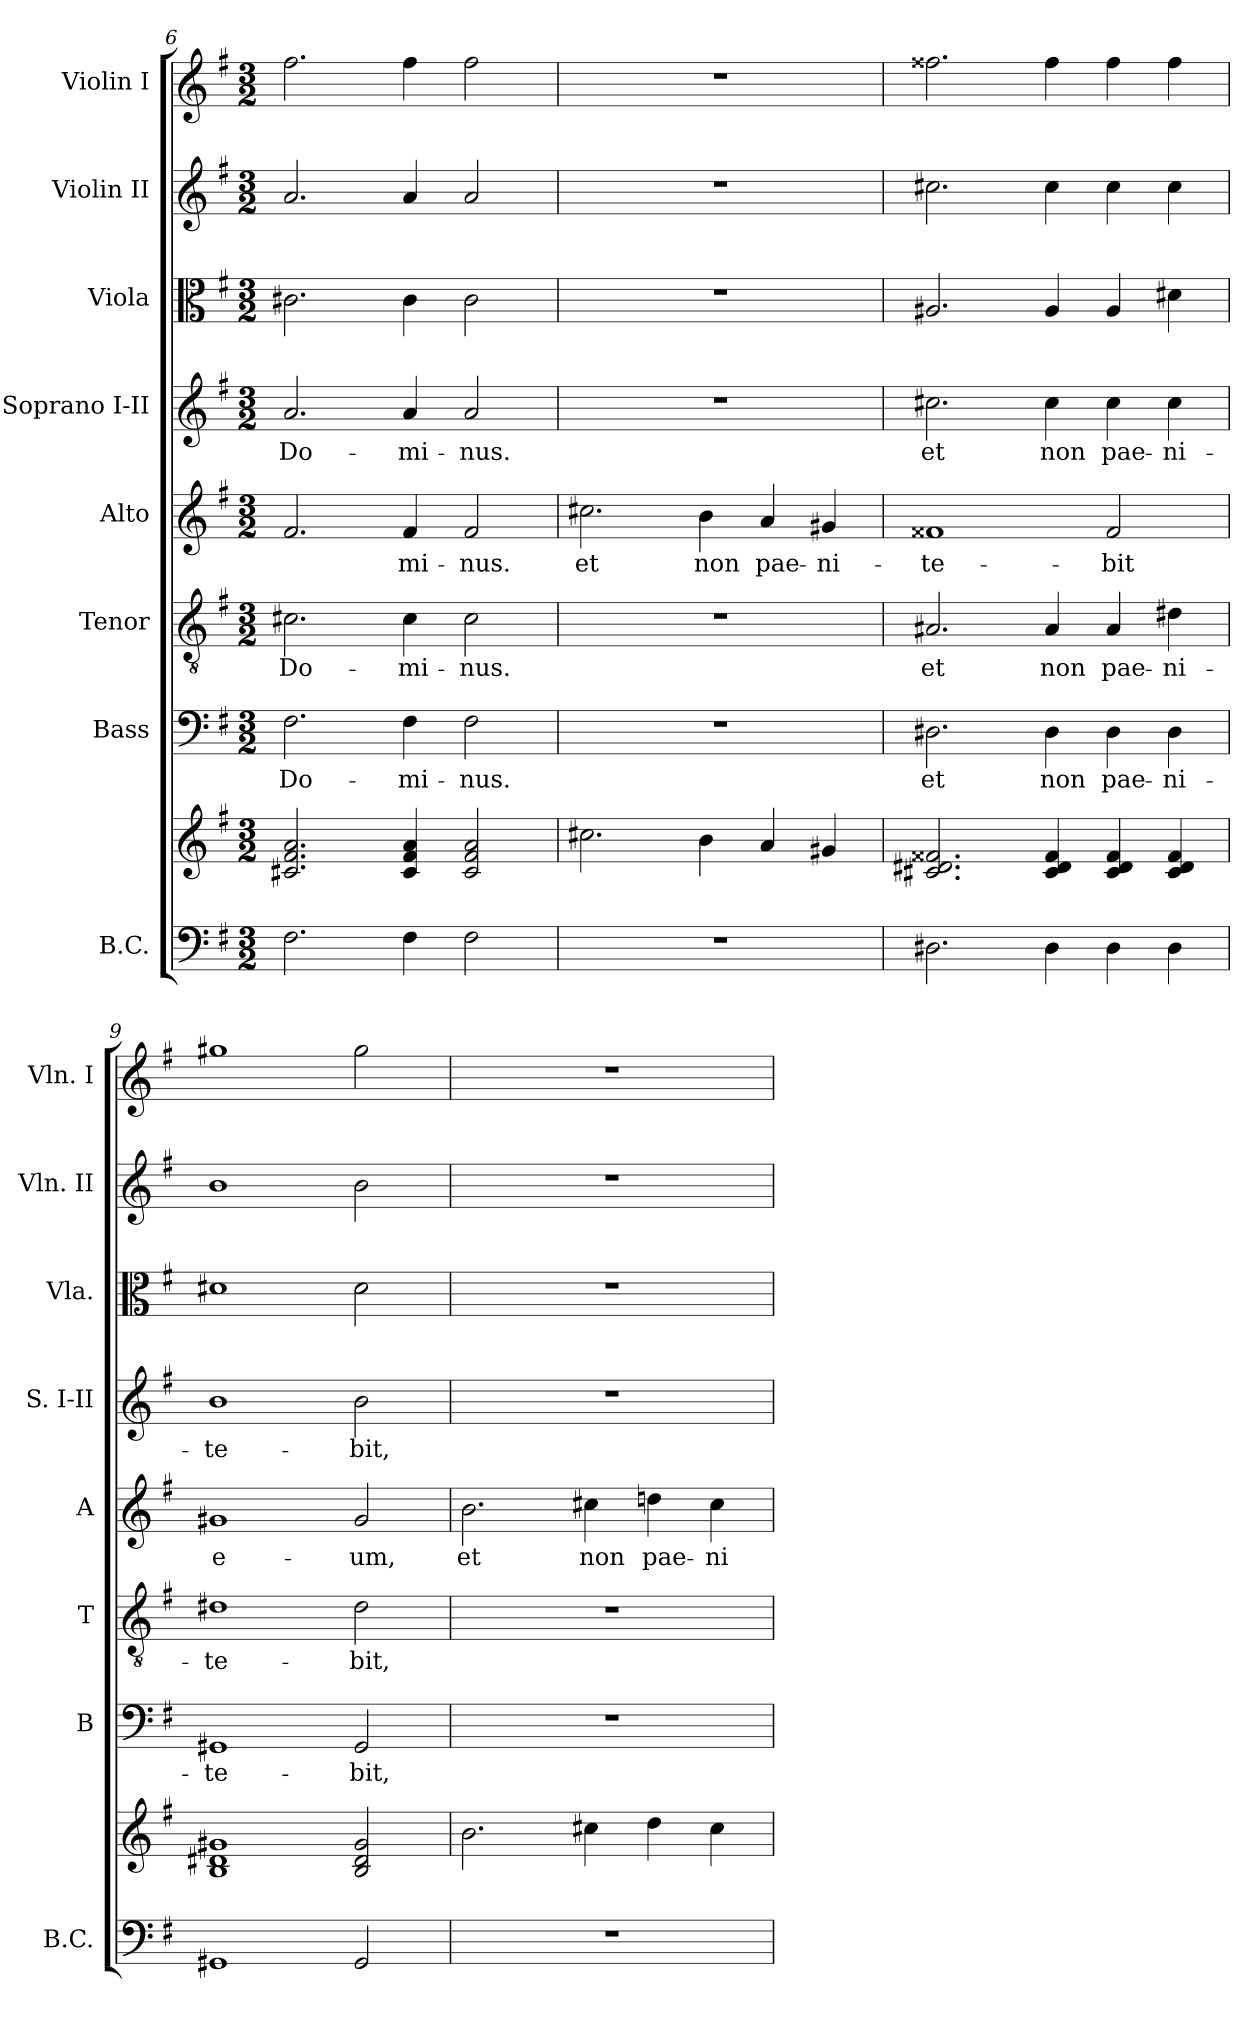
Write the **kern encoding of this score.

**kern	**kern	**kern	**text	**kern	**text	**kern	**text	**kern	**text	**kern	**kern	**kern
*part8	*part8	*part7	*part7	*part6	*part6	*part5	*part5	*part4	*part4	*part3	*part2	*part1
*staff9	*staff8	*staff7	*staff7	*staff6	*staff6	*staff5	*staff5	*staff4	*staff4	*staff3	*staff2	*staff1
*I"B.C.	*	*I"Bass	*	*I"Tenor	*	*I"Alto	*	*I"Soprano I-II	*	*I"Viola	*I"Violin II	*I"Violin I
*I'B.C.	*	*I'B	*	*I'T	*	*I'A	*	*I'S. I-II	*	*I'Vla.	*I'Vln. II	*I'Vln. I
*clefF4	*clefG2	*clefF4	*	*clefGv2	*	*clefG2	*	*clefG2	*	*clefC3	*clefG2	*clefG2
*k[f#]	*k[f#]	*k[f#]	*	*k[f#]	*	*k[f#]	*	*k[f#]	*	*k[f#]	*k[f#]	*k[f#]
*e:	*e:	*e:	*	*e:	*	*e:	*	*e:	*	*e:	*e:	*e:
*M3/2	*M3/2	*M3/2	*	*M3/2	*	*M3/2	*	*M3/2	*	*M3/2	*M3/2	*M3/2
=6	=6	=6	=6	=6	=6	=6	=6	=6	=6	=6	=6	=6
!	!	!	!LO:LY:b	!	!LO:LY:b	!	!	!	!LO:LY:b	!	!	!
2.F#\	2.c#X/ 2.f#/ 2.a/	2.F#\	Do-	2.c#X\	Do-	2.f#/	.	2.a/	Do-	2.c#X\	2.a/	2.ff#\
!	!	!	!LO:LY:b	!	!LO:LY:b	!	!LO:LY:b	!	!LO:LY:b	!	!	!
4F#\	4c#/ 4f#/ 4a/	4F#\	-mi-	4c#\	-mi-	4f#/	-mi-	4a/	-mi-	4c#\	4a/	4ff#\
!	!	!	!LO:LY:b	!	!LO:LY:b	!	!LO:LY:b	!	!LO:LY:b	!	!	!
2F#\	2c#/ 2f#/ 2a/	2F#\	-nus.	2c#\	-nus.	2f#/	-nus.	2a/	-nus.	2c#\	2a/	2ff#\
=7	=7	=7	=7	=7	=7	=7	=7	=7	=7	=7	=7	=7
!	!	!	!	!	!	!	!LO:LY:b	!	!	!	!	!
1.r	2.cc#X\	1.r	.	1.r	.	2.cc#X\	et	1.r	.	1.r	1.r	1.r
!	!	!	!	!	!	!	!LO:LY:b	!	!	!	!	!
.	4b\	.	.	.	.	4b\	non	.	.	.	.	.
!	!	!	!	!	!	!	!LO:LY:b	!	!	!	!	!
.	4a/	.	.	.	.	4a/	pae-	.	.	.	.	.
!	!	!	!	!	!	!	!LO:LY:b	!	!	!	!	!
.	4g#X/	.	.	.	.	4g#X/	-ni-	.	.	.	.	.
=8	=8	=8	=8	=8	=8	=8	=8	=8	=8	=8	=8	=8
!	!	!	!LO:LY:b	!	!LO:LY:b	!	!LO:LY:b	!	!LO:LY:b	!	!	!
2.D#X\	2.c#X/ 2.d#X/ 2.f##X/	2.D#X\	et	2.A#X/	et	1f##X	-te-	2.cc#X\	et	2.A#X/	2.cc#X\	2.ff##X\
!	!	!	!LO:LY:b	!	!LO:LY:b	!	!	!	!LO:LY:b	!	!	!
4D#\	4c#/ 4d#/ 4f##/	4D#\	non	4A#/	non	.	.	4cc#\	non	4A#/	4cc#\	4ff##\
!	!	!	!LO:LY:b	!	!LO:LY:b	!	!LO:LY:b	!	!LO:LY:b	!	!	!
4D#\	4c#/ 4d#/ 4f##/	4D#\	pae-	4A#/	pae-	2f##/	-bit	4cc#\	pae-	4A#/	4cc#\	4ff##\
!	!	!	!LO:LY:b	!	!LO:LY:b	!	!	!	!LO:LY:b	!	!	!
4D#\	4c#/ 4d#/ 4f##/	4D#\	-ni-	4d#X\	-ni-	.	.	4cc#\	-ni-	4d#X\	4cc#\	4ff##\
!!LO:PB:g=z
=9	=9	=9	=9	=9	=9	=9	=9	=9	=9	=9	=9	=9
!	!	!	!LO:LY:b	!	!LO:LY:b	!	!LO:LY:b	!	!LO:LY:b	!	!	!
1GG#X	1B 1d#X 1g#X	1GG#X	-te-	1d#X	-te-	1g#X	e-	1b	-te-	1d#X	1b	1gg#X
!	!	!	!LO:LY:b	!	!LO:LY:b	!	!LO:LY:b	!	!LO:LY:b	!	!	!
2GG#/	2B/ 2d#/ 2g#/	2GG#/	-bit,	2d#\	-bit,	2g#/	-um,	2b\	-bit,	2d#\	2b\	2gg#\
=10	=10	=10	=10	=10	=10	=10	=10	=10	=10	=10	=10	=10
!	!	!	!	!	!	!	!LO:LY:b	!	!	!	!	!
1.r	2.b\	1.r	.	1.r	.	2.b\	et	1.r	.	1.r	1.r	1.r
!	!	!	!	!	!	!	!LO:LY:b	!	!	!	!	!
.	4cc#X\	.	.	.	.	4cc#X\	non	.	.	.	.	.
!	!	!	!	!	!	!	!LO:LY:b	!	!	!	!	!
.	4dd\	.	.	.	.	4ddni\	pae-	.	.	.	.	.
!	!	!	!	!	!	!	!LO:LY:b	!	!	!	!	!
.	4cc#\	.	.	.	.	4cc#\	-ni-	.	.	.	.	.
=	=	=	=	=	=	=	=	=	=	=	=	=
*-	*-	*-	*-	*-	*-	*-	*-	*-	*-	*-	*-	*-
